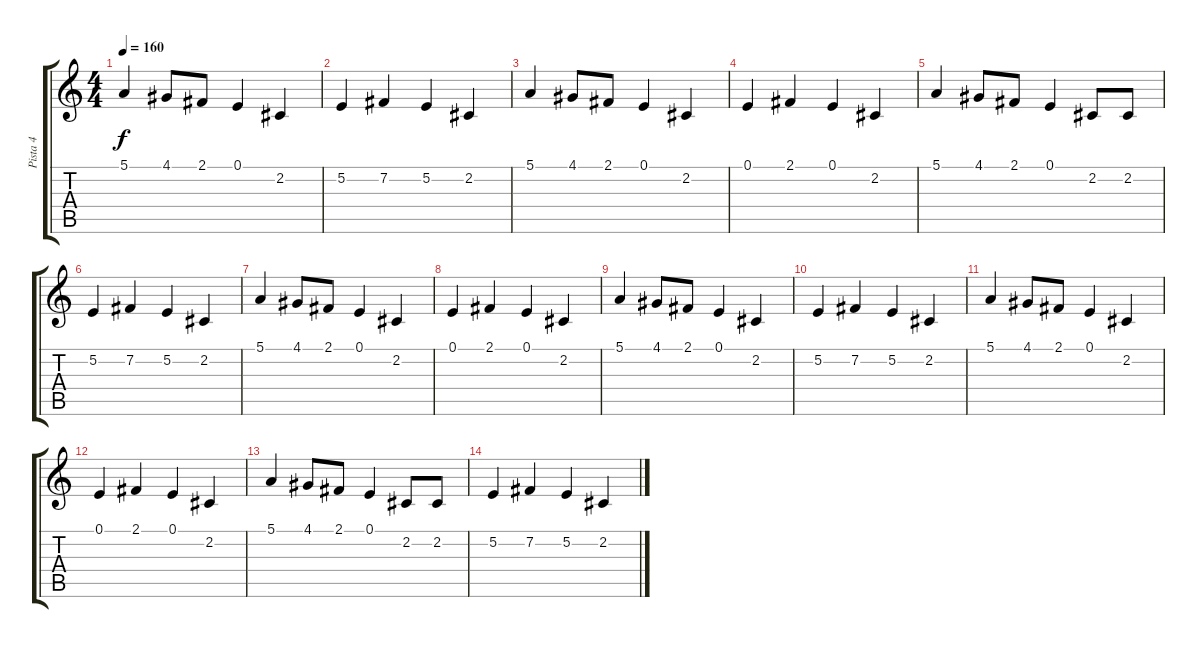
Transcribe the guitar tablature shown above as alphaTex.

\track ("Pista 4" "Pista 4") {instrument electricgrandpiano}
\staff {score tabs}
\tuning (E4 B3 G3 D3 A2 E2) {hide}
\ts (4 4)
\tempo 160
\clef g2
\ks c
5.1.4{dy f} 4.1.8 2.1.8 0.1.4 2.2.4 |
5.2.4 7.2.4 5.2.4 2.2.4 |
5.1.4 4.1.8 2.1.8 0.1.4 2.2.4 |
0.1.4 2.1.4 0.1.4 2.2.4 |
5.1.4 4.1.8 2.1.8 0.1.4 2.2.8 2.2.8 |
5.2.4 7.2.4 5.2.4 2.2.4 |
5.1.4 4.1.8 2.1.8 0.1.4 2.2.4 |
0.1.4 2.1.4 0.1.4 2.2.4 |
5.1.4 4.1.8 2.1.8 0.1.4 2.2.4 |
5.2.4 7.2.4 5.2.4 2.2.4 |
5.1.4 4.1.8 2.1.8 0.1.4 2.2.4 |
0.1.4 2.1.4 0.1.4 2.2.4 |
5.1.4 4.1.8 2.1.8 0.1.4 2.2.8 2.2.8 |
5.2.4 7.2.4 5.2.4 2.2.4
